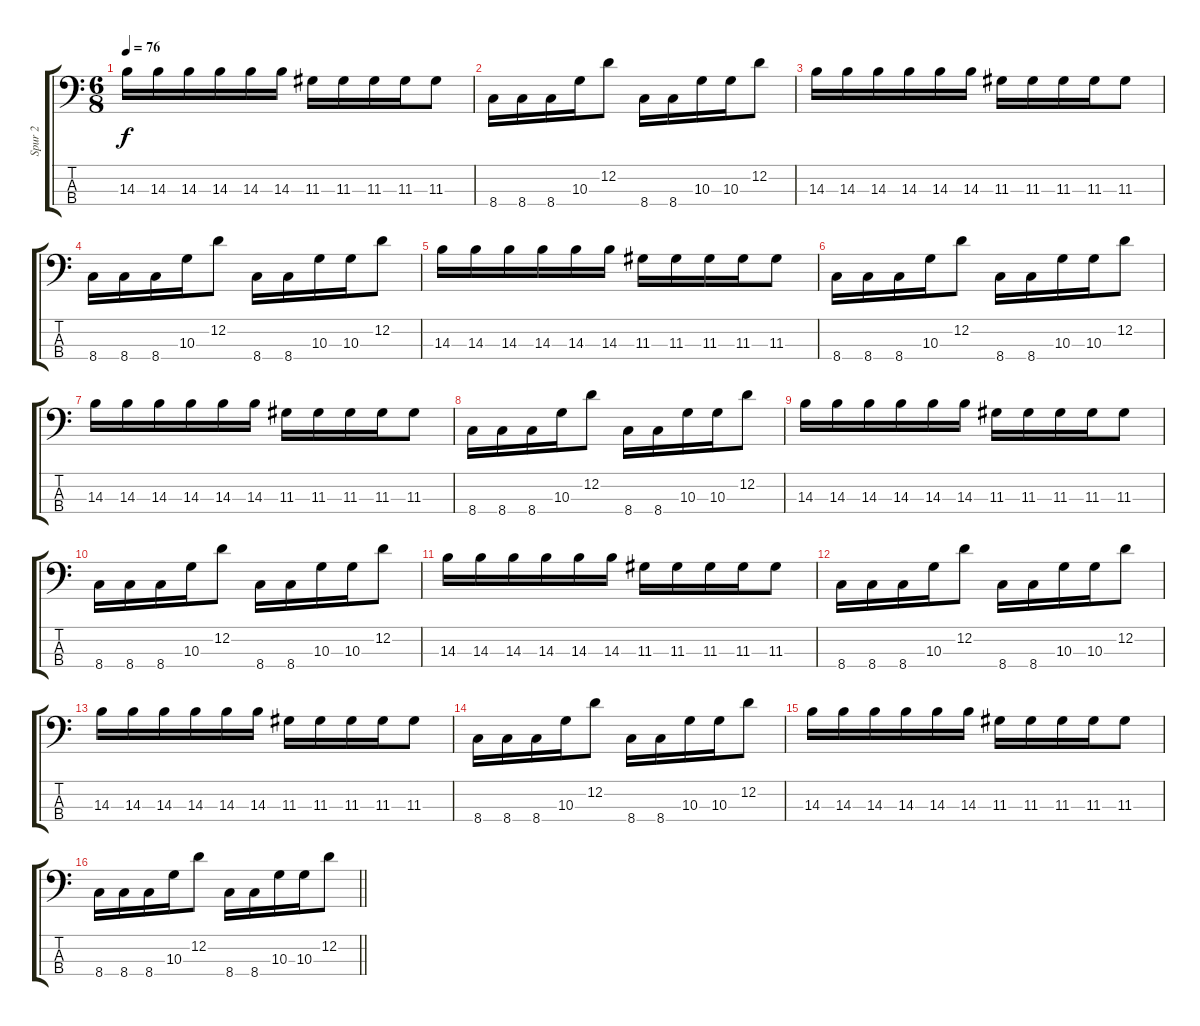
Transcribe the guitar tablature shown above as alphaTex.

\track ("Spur 2" "Spur 2") {instrument electricbassfinger}
\staff {score tabs}
\tuning (G2 D2 A1 E1) {hide}
\ts (6 8)
\tempo 76
\clef f4
\ks c
14.3.16{dy f} 14.3.16 14.3.16 14.3.16 14.3.16 14.3.16 11.3.16 11.3.16 11.3.16 11.3.16 11.3.8 |
8.4.16 8.4.16 8.4.16 10.3.16 12.2.8 8.4.16 8.4.16 10.3.16 10.3.16 12.2.8 |
14.3.16 14.3.16 14.3.16 14.3.16 14.3.16 14.3.16 11.3.16 11.3.16 11.3.16 11.3.16 11.3.8 |
8.4.16 8.4.16 8.4.16 10.3.16 12.2.8 8.4.16 8.4.16 10.3.16 10.3.16 12.2.8 |
14.3.16 14.3.16 14.3.16 14.3.16 14.3.16 14.3.16 11.3.16 11.3.16 11.3.16 11.3.16 11.3.8 |
8.4.16 8.4.16 8.4.16 10.3.16 12.2.8 8.4.16 8.4.16 10.3.16 10.3.16 12.2.8 |
14.3.16 14.3.16 14.3.16 14.3.16 14.3.16 14.3.16 11.3.16 11.3.16 11.3.16 11.3.16 11.3.8 |
8.4.16 8.4.16 8.4.16 10.3.16 12.2.8 8.4.16 8.4.16 10.3.16 10.3.16 12.2.8 |
14.3.16 14.3.16 14.3.16 14.3.16 14.3.16 14.3.16 11.3.16 11.3.16 11.3.16 11.3.16 11.3.8 |
8.4.16 8.4.16 8.4.16 10.3.16 12.2.8 8.4.16 8.4.16 10.3.16 10.3.16 12.2.8 |
14.3.16 14.3.16 14.3.16 14.3.16 14.3.16 14.3.16 11.3.16 11.3.16 11.3.16 11.3.16 11.3.8 |
8.4.16 8.4.16 8.4.16 10.3.16 12.2.8 8.4.16 8.4.16 10.3.16 10.3.16 12.2.8 |
14.3.16 14.3.16 14.3.16 14.3.16 14.3.16 14.3.16 11.3.16 11.3.16 11.3.16 11.3.16 11.3.8 |
8.4.16 8.4.16 8.4.16 10.3.16 12.2.8 8.4.16 8.4.16 10.3.16 10.3.16 12.2.8 |
14.3.16 14.3.16 14.3.16 14.3.16 14.3.16 14.3.16 11.3.16 11.3.16 11.3.16 11.3.16 11.3.8 |
\barLineRight lightlight
8.4.16 8.4.16 8.4.16 10.3.16 12.2.8 8.4.16 8.4.16 10.3.16 10.3.16 12.2.8
